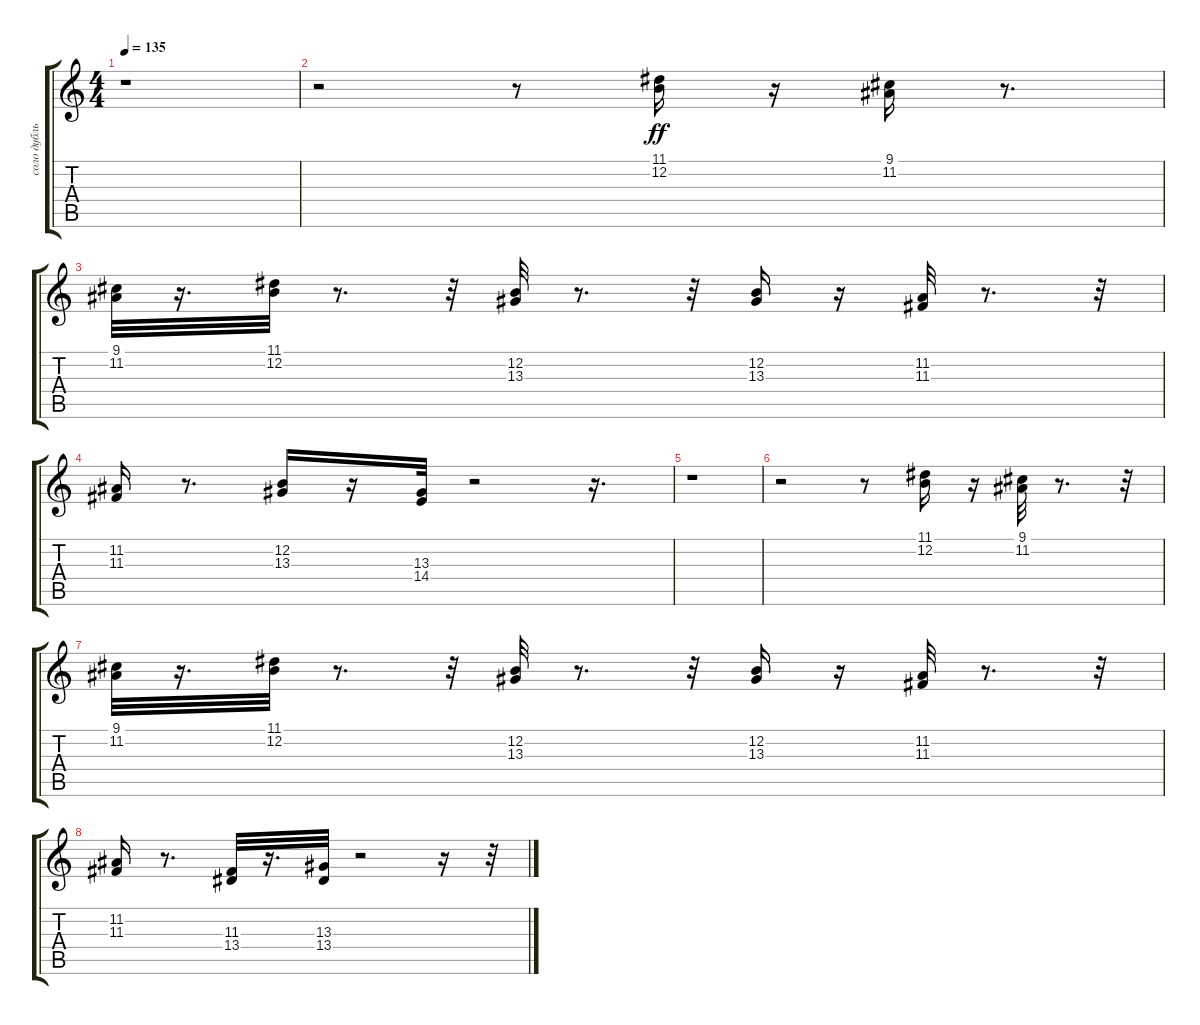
\track ("соло дубль 2" "соло дубль") {instrument marimba}
\staff {score tabs}
\tuning (E4 B3 G3 D3 A2 E2) {hide}
\ts (4 4)
\tempo 135
\clef g2
\ks c
r.1{dy ff} |
r.2 r.8 (11.1 12.2).16 r.16 (9.1 11.2).16 r.8{d} |
(9.1 11.2).32 r.16{d} (11.1 12.2).32 r.8{d} r.32 (12.2 13.3).32 r.8{d} r.32 (12.2 13.3).16 r.16 (11.2 11.3).32 r.8{d} r.32 |
(11.2 11.3).16 r.8{d} (12.2 13.3).16 r.16 (13.3 14.4).32 r.2 r.16{d} |
r.1 |
r.2 r.8 (11.1 12.2).16 r.16 (9.1 11.2).32 r.8{d} r.32 |
(9.1 11.2).32 r.16{d} (11.1 12.2).32 r.8{d} r.32 (12.2 13.3).32 r.8{d} r.32 (12.2 13.3).16 r.16 (11.2 11.3).32 r.8{d} r.32 |
(11.2 11.3).16 r.8{d} (11.3 13.4).32 r.16{d} (13.3 13.4).32 r.2 r.16 r.32
